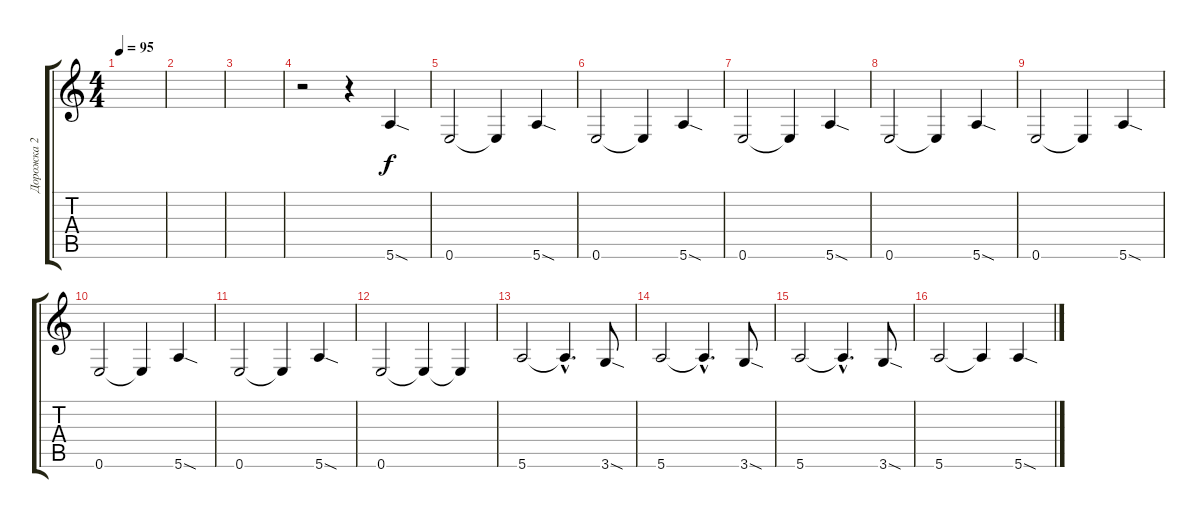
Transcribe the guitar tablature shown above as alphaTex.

\track ("Дорожка 2" "Дорожка 2") {instrument electricbassfinger}
\staff {score tabs}
\tuning (E4 B3 G3 D3 A2 E2) {hide}
\ts (4 4)
\tempo 95
\clef g2
\ks c
|
|
|
r.2 r.4 5.6{sod}.4 |
0.6.2 0.6{t}.4 5.6{sod}.4 |
0.6.2 0.6{t}.4 5.6{sod}.4 |
0.6.2 0.6{t}.4 5.6{sod}.4 |
0.6.2 0.6{t}.4 5.6{sod}.4 |
0.6.2 0.6{t}.4 5.6{sod}.4 |
0.6.2 0.6{t}.4 5.6{sod}.4 |
0.6.2 0.6{t}.4 5.6{sod}.4 |
0.6.2 0.6{t}.4 0.6{t}.4 |
\section ("" "")
5.6.2 5.6{hac t}.4{d} 3.6{sod}.8 |
5.6.2 5.6{hac t}.4{d} 3.6{sod}.8 |
5.6.2 5.6{hac t}.4{d} 3.6{sod}.8 |
5.6.2 5.6{t}.4 5.6{sod}.4
